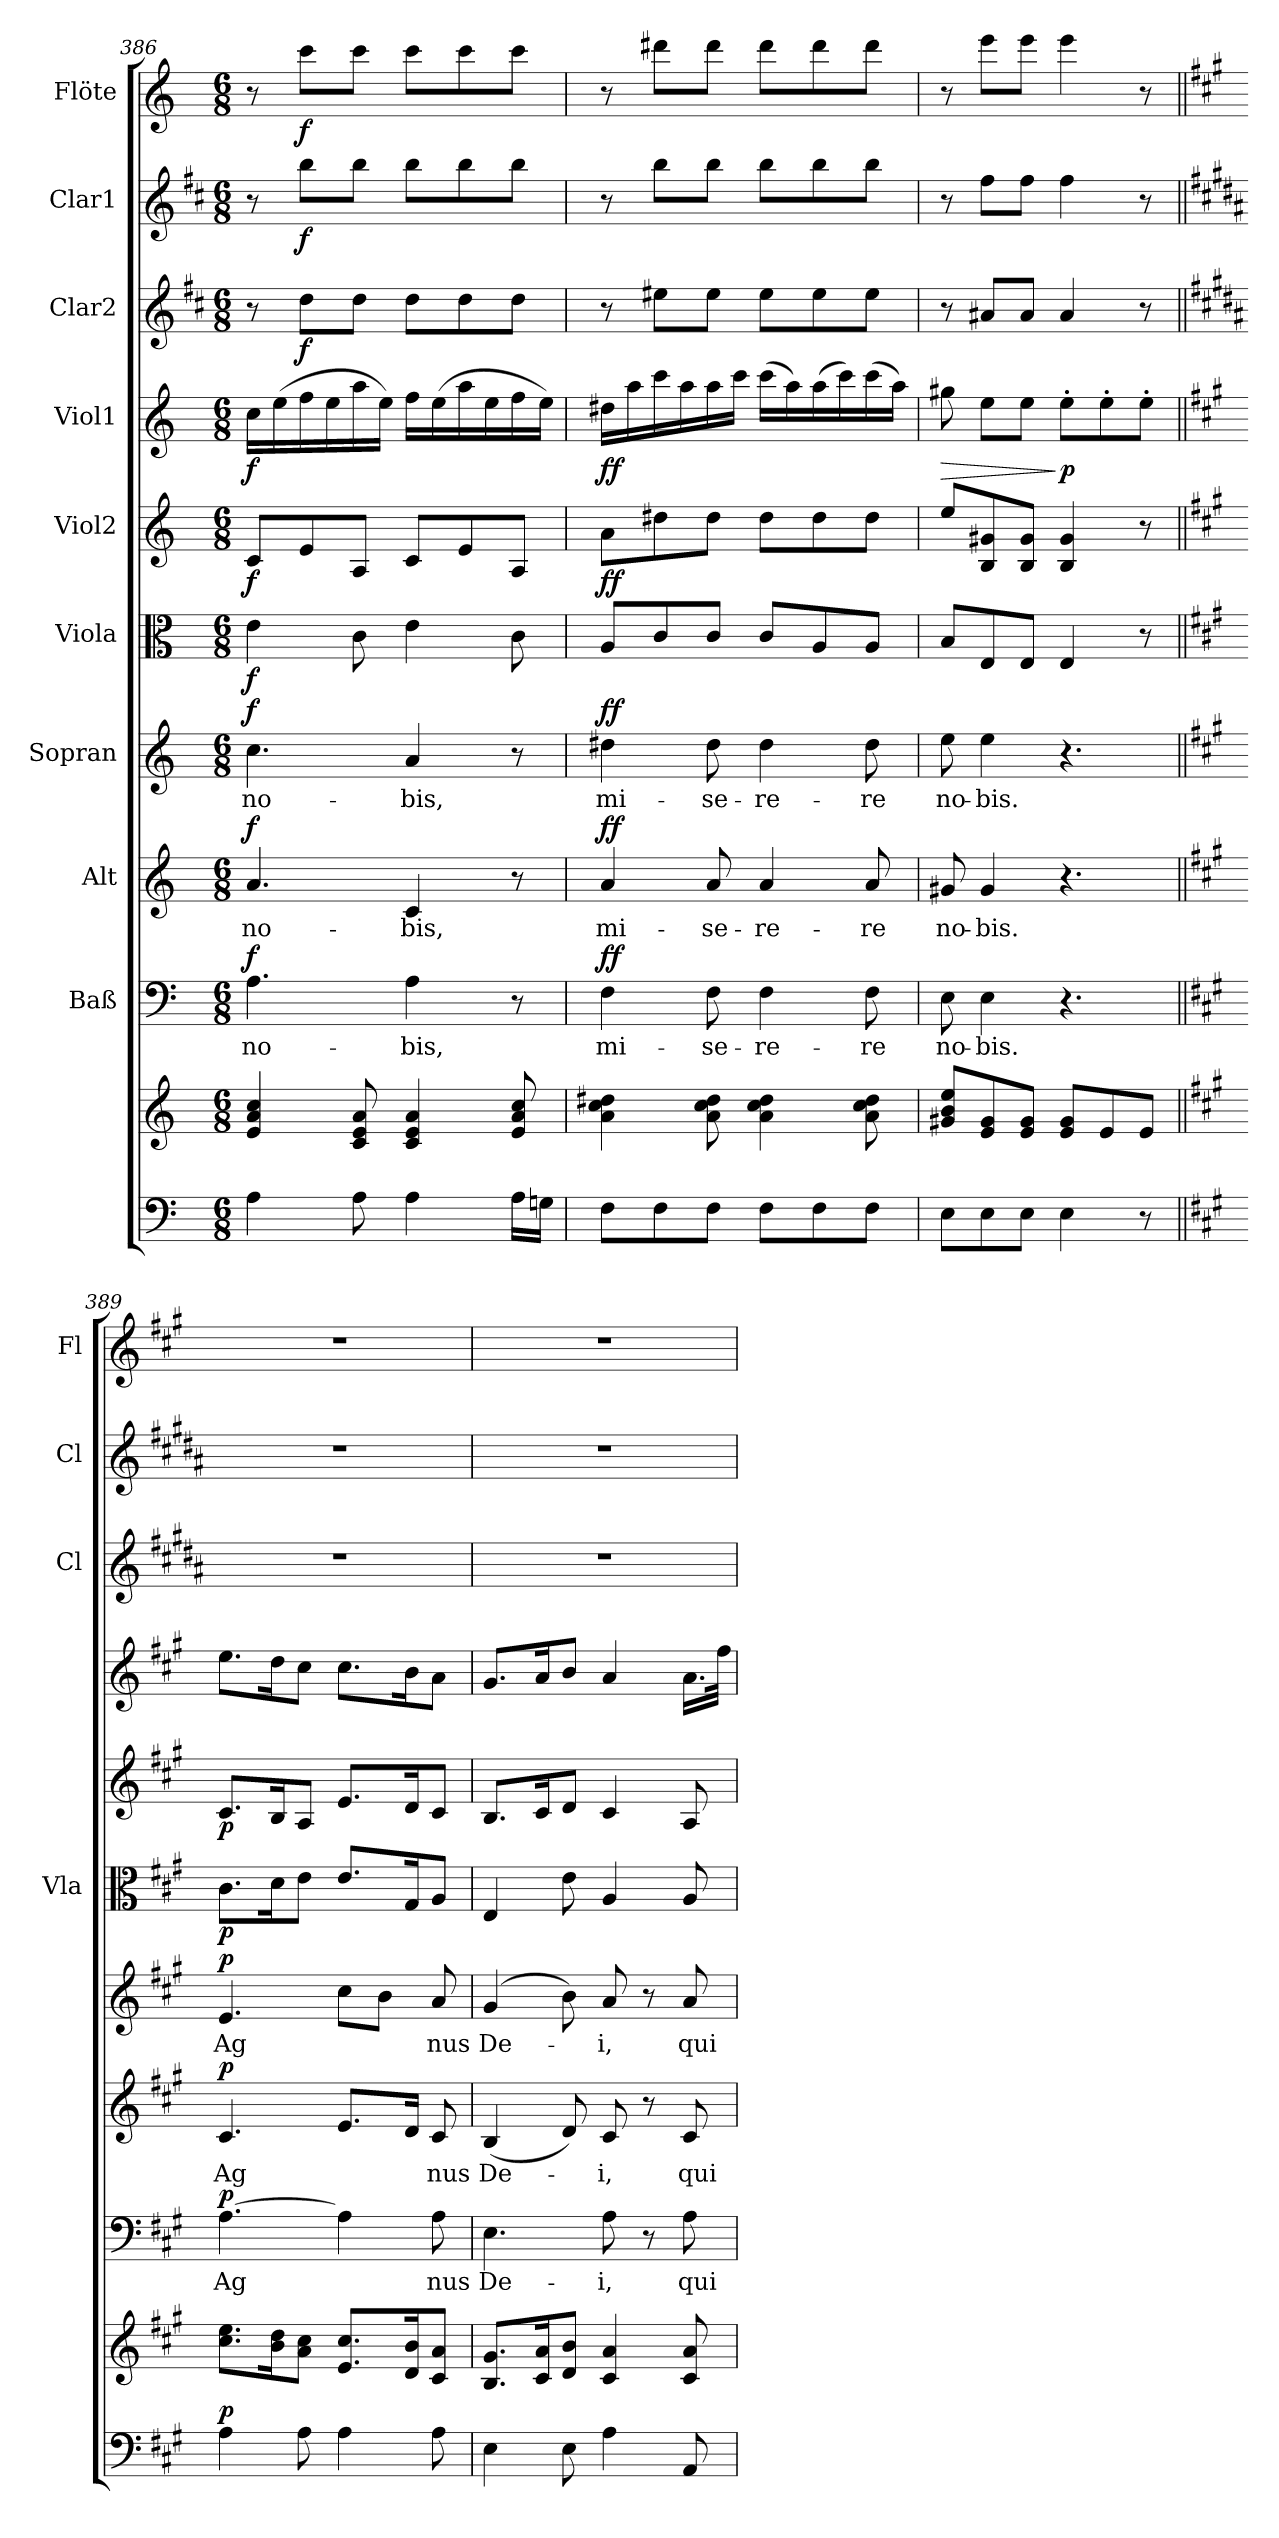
**kern	**kern	**dynam	**kern	**text	**dynam	**kern	**text	**dynam	**kern	**text	**dynam	**kern	**dynam	**kern	**dynam	**kern	**dynam	**kern	**dynam	**kern	**dynam	**kern	**dynam
*part10	*part10	*part10	*part9	*part9	*part9	*part8	*part8	*part8	*part7	*part7	*part7	*part6	*part6	*part5	*part5	*part4	*part4	*part3	*part3	*part2	*part2	*part1	*part1
*staff11	*staff10	*staff10/11	*staff9	*staff9	*staff9	*staff8	*staff8	*staff8	*staff7	*staff7	*staff7	*staff6	*staff6	*staff5	*staff5	*staff4	*staff4	*staff3	*staff3	*staff2	*staff2	*staff1	*staff1
*	*	*	*I"Baß	*	*	*I"Alt	*	*	*I"Sopran	*	*	*I"Viola	*	*I"Viol2	*	*I"Viol1	*	*I"Clar2	*	*I"Clar1	*	*I"Flöte	*
*	*	*	*	*	*	*	*	*	*	*	*	*I'Vla	*	*	*	*	*	*I'Cl	*	*I'Cl	*	*I'Fl	*
*clefF4	*clefG2	*	*clefF4	*	*	*clefG2	*	*	*clefG2	*	*	*clefC3	*	*clefG2	*	*clefG2	*	*clefG2	*	*clefG2	*	*clefG2	*
*	*	*	*	*	*	*	*	*	*	*	*	*	*	*	*	*	*	*ITrd1c2	*	*ITrd1c2	*	*	*
*k[]	*k[]	*	*k[]	*	*	*k[]	*	*	*k[]	*	*	*k[]	*	*k[]	*	*k[]	*	*k[]	*	*k[]	*	*k[]	*
*C:	*C:	*	*C:	*	*	*C:	*	*	*C:	*	*	*C:	*	*C:	*	*C:	*	*C:	*	*C:	*	*C:	*
*M6/8	*M6/8	*	*M6/8	*	*	*M6/8	*	*	*M6/8	*	*	*M6/8	*	*M6/8	*	*M6/8	*	*M6/8	*	*M6/8	*	*M6/8	*
=386	=386	=386	=386	=386	=386	=386	=386	=386	=386	=386	=386	=386	=386	=386	=386	=386	=386	=386	=386	=386	=386	=386	=386
!	!	!	!	!LO:LY:b	!LO:DY:a	!	!LO:LY:b	!LO:DY:a	!	!LO:LY:b	!LO:DY:a	!	!LO:DY:b	!	!LO:DY:b	!	!LO:DY:b	!	!	!	!	!	!
4A\	4e/ 4a/ 4cc/	.	4.A\	no-	f	4.a/	no-	f	4.cc\	no-	f	4e\	f	8c/L	f	16cc\LL	f	8r	.	8r	.	8r	.
.	.	.	.	.	.	.	.	.	.	.	.	.	.	.	.	(>16ee\	.	.	.	.	.	.	.
!	!	!	!	!	!	!	!	!	!	!	!	!	!	!	!	!	!	!	!LO:DY:b	!	!LO:DY:b	!	!LO:DY:b
.	.	.	.	.	.	.	.	.	.	.	.	.	.	8e/	.	16ff\	.	8cc\L	f	8aa\L	f	8ccc\L	f
.	.	.	.	.	.	.	.	.	.	.	.	.	.	.	.	16ee\	.	.	.	.	.	.	.
8A\	8c/ 8e/ 8a/	.	.	.	.	.	.	.	.	.	.	8c\	.	8A/J	.	16aa\	.	8cc\J	.	8aa\J	.	8ccc\J	.
.	.	.	.	.	.	.	.	.	.	.	.	.	.	.	.	16ee\JJ)	.	.	.	.	.	.	.
!	!	!	!	!LO:LY:b	!	!	!LO:LY:b	!	!	!LO:LY:b	!	!	!	!	!	!	!	!	!	!	!	!	!
4A\	4c/ 4e/ 4a/	.	4A\	-bis,	.	4c/	-bis,	.	4a/	-bis,	.	4e\	.	8c/L	.	16ff\LL	.	8cc\L	.	8aa\L	.	8ccc\L	.
.	.	.	.	.	.	.	.	.	.	.	.	.	.	.	.	(>16ee\	.	.	.	.	.	.	.
.	.	.	.	.	.	.	.	.	.	.	.	.	.	8e/	.	16aa\	.	8cc\	.	8aa\	.	8ccc\	.
.	.	.	.	.	.	.	.	.	.	.	.	.	.	.	.	16ee\	.	.	.	.	.	.	.
16A\LL	8e/ 8a/ 8cc/	.	8r	.	.	8r	.	.	8r	.	.	8c\	.	8A/J	.	16ff\	.	8cc\J	.	8aa\J	.	8ccc\J	.
16Gn\JJ	.	.	.	.	.	.	.	.	.	.	.	.	.	.	.	16ee\JJ)	.	.	.	.	.	.	.
=387	=387	=387	=387	=387	=387	=387	=387	=387	=387	=387	=387	=387	=387	=387	=387	=387	=387	=387	=387	=387	=387	=387	=387
!	!	!	!	!LO:LY:b	!LO:DY:a	!	!LO:LY:b	!LO:DY:a	!	!LO:LY:b	!LO:DY:a	!	!	!	!LO:DY:b	!	!LO:DY:b	!	!	!	!	!	!
8F\L	4a\ 4cc\ 4dd#X\	.	4F\	mi-	ff	4a/	mi-	ff	4dd#X\	mi-	ff	8A/L	.	8a\L	ff	16dd#X\LL	ff	8r	.	8r	.	8r	.
.	.	.	.	.	.	.	.	.	.	.	.	.	.	.	.	16aa\	.	.	.	.	.	.	.
8F\	.	.	.	.	.	.	.	.	.	.	.	8c/	.	8dd#X\	.	16ccc\	.	8dd#X\L	.	8aa\L	.	8ddd#X\L	.
.	.	.	.	.	.	.	.	.	.	.	.	.	.	.	.	16aa\	.	.	.	.	.	.	.
!	!	!	!	!LO:LY:b	!	!	!LO:LY:b	!	!	!LO:LY:b	!	!	!	!	!	!	!	!	!	!	!	!	!
8F\J	8a\ 8cc\ 8dd#\	.	8F\	-se-	.	8a/	-se-	.	8dd#\	-se-	.	8c/J	.	8dd#\J	.	16aa\	.	8dd#\J	.	8aa\J	.	8ddd#\J	.
.	.	.	.	.	.	.	.	.	.	.	.	.	.	.	.	16ccc\JJ	.	.	.	.	.	.	.
!	!	!	!	!LO:LY:b	!	!	!LO:LY:b	!	!	!LO:LY:b	!	!	!	!	!	!	!	!	!	!	!	!	!
8F\L	4a\ 4cc\ 4dd#\	.	4F\	-re-	.	4a/	-re-	.	4dd#\	-re-	.	8c/L	.	8dd#\L	.	(>16ccc\LL	.	8dd#\L	.	8aa\L	.	8ddd#\L	.
.	.	.	.	.	.	.	.	.	.	.	.	.	.	.	.	16aa\)	.	.	.	.	.	.	.
8F\	.	.	.	.	.	.	.	.	.	.	.	8A/	.	8dd#\	.	(>16aa\	.	8dd#\	.	8aa\	.	8ddd#\	.
.	.	.	.	.	.	.	.	.	.	.	.	.	.	.	.	16ccc\)	.	.	.	.	.	.	.
!	!	!	!	!LO:LY:b	!	!	!LO:LY:b	!	!	!LO:LY:b	!	!	!	!	!	!	!	!	!	!	!	!	!
8F\J	8a\ 8cc\ 8dd#\	.	8F\	-re	.	8a/	-re	.	8dd#\	-re	.	8A/J	.	8dd#\J	.	(>16ccc\	.	8dd#\J	.	8aa\J	.	8ddd#\J	.
.	.	.	.	.	.	.	.	.	.	.	.	.	.	.	.	16aa\JJ)	.	.	.	.	.	.	.
=388	=388	=388	=388	=388	=388	=388	=388	=388	=388	=388	=388	=388	=388	=388	=388	=388	=388	=388	=388	=388	=388	=388	=388
!	!	!	!	!LO:LY:b	!	!	!LO:LY:b	!	!	!LO:LY:b	!	!	!	!	!	!	!LO:HP:b	!	!	!	!	!	!
8E\L	8g#X/ 8b/ 8ee/L	.	8E\	no-	.	8g#X/	no-	.	8ee\	no-	.	8B/L	.	8ee/L	.	8gg#X\	>	8r	.	8r	.	8r	.
!	!	!	!	!LO:LY:b	!	!	!LO:LY:b	!	!	!LO:LY:b	!	!	!	!	!	!	!	!	!	!	!	!	!
8E\	8e/ 8g#/	.	4E\	-bis.	.	4g#/	-bis.	.	4ee\	-bis.	.	8E/	.	8B/ 8g#X/	.	8ee\L	.	8g#X/L	.	8ee\L	.	8eee\L	.
8E\J	8e/ 8g#/J	.	.	.	.	.	.	.	.	.	.	8E/J	.	8B/ 8g#/J	.	8ee\J	.	8g#/J	.	8ee\J	.	8eee\J	.
!	!	!	!	!	!	!	!	!	!	!	!	!	!	!	!	!	!LO:DY:n=1:b	!	!	!	!	!	!
4E\	8e/ 8g#/L	.	4.r	.	.	4.r	.	.	4.r	.	.	4E/	.	4B/ 4g#/	.	8ee'>\L	] p	4g#/	.	4ee\	.	4eee\	.
.	8e/	.	.	.	.	.	.	.	.	.	.	.	.	.	.	8ee'>\	.	.	.	.	.	.	.
8r	8e/J	.	.	.	.	.	.	.	.	.	.	8r	.	8r	.	8ee'>\J	.	8r	.	8r	.	8r	.
!!LO:PB:g=z
=389||	=389||	=389||	=389||	=389||	=389||	=389||	=389||	=389||	=389||	=389||	=389||	=389||	=389||	=389||	=389||	=389||	=389||	=389||	=389||	=389||	=389||	=389||	=389||
*k[f#c#g#]	*k[f#c#g#]	*	*k[f#c#g#]	*	*	*k[f#c#g#]	*	*	*k[f#c#g#]	*	*	*k[f#c#g#]	*	*k[f#c#g#]	*	*k[f#c#g#]	*	*k[f#c#g#]	*	*k[f#c#g#]	*	*k[f#c#g#]	*
*A:	*A:	*	*A:	*	*	*A:	*	*	*A:	*	*	*A:	*	*A:	*	*A:	*	*A:	*	*A:	*	*A:	*
!	!	!LO:DY:a=2	!	!LO:LY:b	!LO:DY:a	!	!LO:LY:b	!LO:DY:a	!	!LO:LY:b	!LO:DY:a	!	!LO:DY:b	!	!LO:DY:b	!	!	!	!	!	!	!	!
4A\	8.cc#\ 8.ee\L	p	[4.A\	Ag	p	4.c#/	Ag	p	4.e/	Ag	p	8.c#\L	p	8.c#/L	p	8.ee\L	.	2.r	.	2.r	.	2.r	.
.	16b\ 16dd\k	.	.	.	.	.	.	.	.	.	.	16d\k	.	16B/k	.	16dd\k	.	.	.	.	.	.	.
8A\	8a\ 8cc#\J	.	.	.	.	.	.	.	.	.	.	8e\J	.	8A/J	.	8cc#\J	.	.	.	.	.	.	.
4A\	8.e/ 8.cc#/L	.	4A\]	.	.	8.e/L	.	.	8cc#\L	.	.	8.e/L	.	8.e/L	.	8.cc#\L	.	.	.	.	.	.	.
.	.	.	.	.	.	.	.	.	8b\J	.	.	.	.	.	.	.	.	.	.	.	.	.	.
.	16d/ 16b/k	.	.	.	.	16d/Jk	.	.	.	.	.	16G#/k	.	16d/k	.	16b\k	.	.	.	.	.	.	.
!	!	!	!	!LO:LY:b	!	!	!LO:LY:b	!	!	!LO:LY:b	!	!	!	!	!	!	!	!	!	!	!	!	!
8A\	8c#/ 8a/J	.	8A\	nus	.	8c#/	nus	.	8a/	nus	.	8A/J	.	8c#/J	.	8a\J	.	.	.	.	.	.	.
=390	=390	=390	=390	=390	=390	=390	=390	=390	=390	=390	=390	=390	=390	=390	=390	=390	=390	=390	=390	=390	=390	=390	=390
!	!	!	!	!LO:LY:b	!	!	!LO:LY:b	!	!	!LO:LY:b	!	!	!	!	!	!	!	!	!	!	!	!	!
4E\	8.B/ 8.g#/L	.	4.E\	De-	.	(4B/	De-	.	(4g#/	De-	.	4E/	.	8.B/L	.	8.g#/L	.	2.r	.	2.r	.	2.r	.
.	16c#/ 16a/k	.	.	.	.	.	.	.	.	.	.	.	.	16c#/k	.	16a/k	.	.	.	.	.	.	.
8E\	8d/ 8b/J	.	.	.	.	8d/)	.	.	8b\)	.	.	8e\	.	8d/J	.	8b/J	.	.	.	.	.	.	.
!	!	!	!	!LO:LY:b	!	!	!LO:LY:b	!	!	!LO:LY:b	!	!	!	!	!	!	!	!	!	!	!	!	!
4A\	4c#/ 4a/	.	8A\	-i,	.	8c#/	-i,	.	8a/	-i,	.	4A/	.	4c#/	.	4a/	.	.	.	.	.	.	.
.	.	.	8r	.	.	8r	.	.	8r	.	.	.	.	.	.	.	.	.	.	.	.	.	.
!	!	!	!	!LO:LY:b	!	!	!LO:LY:b	!	!	!LO:LY:b	!	!	!	!	!	!	!	!	!	!	!	!	!
8AA/	8c#/ 8a/	.	8A\	qui	.	8c#/	qui	.	8a/	qui	.	8A/	.	8A/	.	16.a\LL	.	.	.	.	.	.	.
.	.	.	.	.	.	.	.	.	.	.	.	.	.	.	.	32ff#\JJk	.	.	.	.	.	.	.
=	=	=	=	=	=	=	=	=	=	=	=	=	=	=	=	=	=	=	=	=	=	=	=
*-	*-	*-	*-	*-	*-	*-	*-	*-	*-	*-	*-	*-	*-	*-	*-	*-	*-	*-	*-	*-	*-	*-	*-
